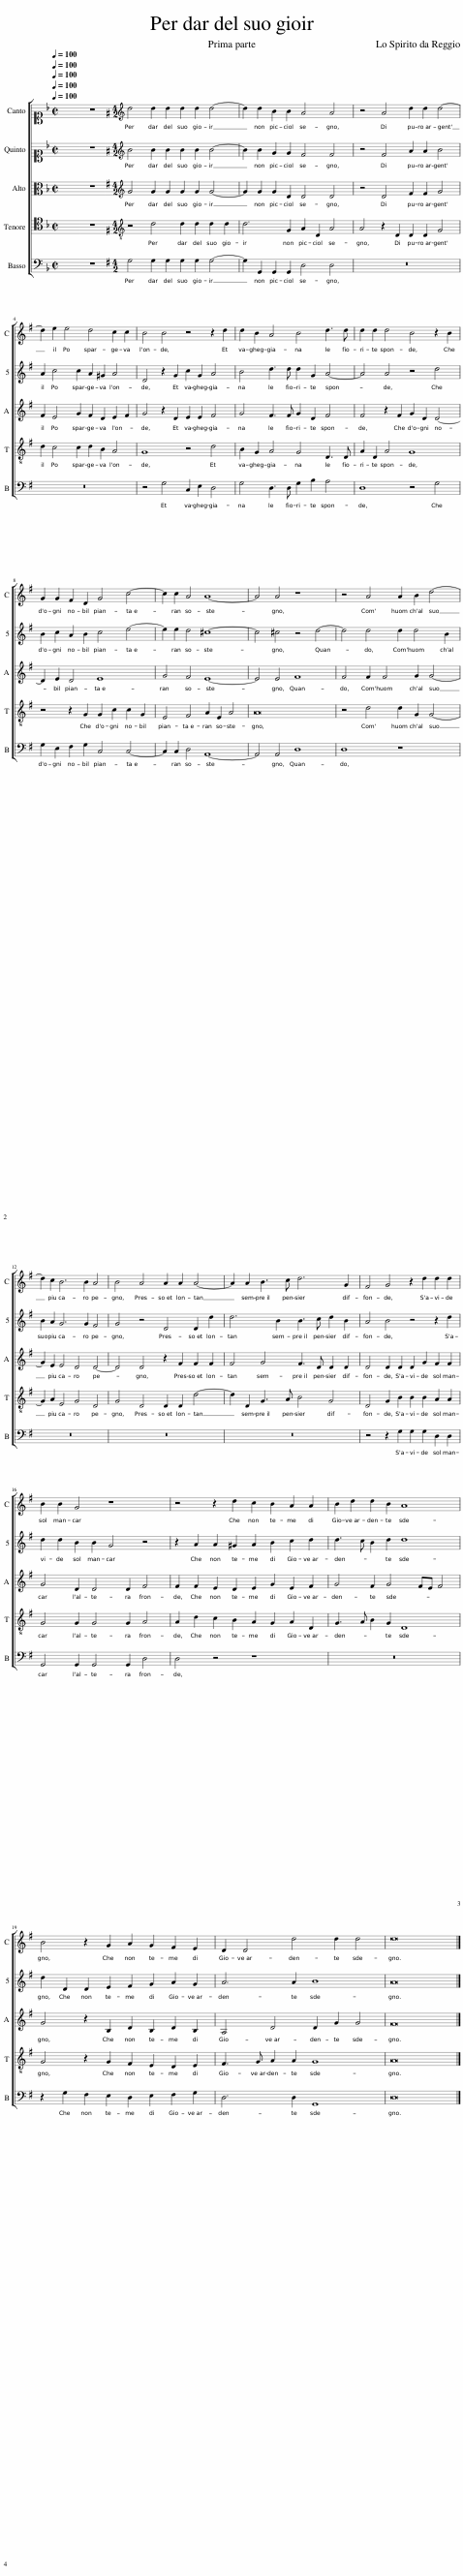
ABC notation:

X:1
%%score [ 1 2 3 4 5 ]
L:1/8
Q:1/4=100
M:2/2
I:linebreak $
K:F
V:1 alto1
V:2 alto1
V:3 alto
V:4 tenor
V:5 bass
V:1
 x8 | z8 |[K:G][M:4/2][K:treble] d4 d2 d2 d2 d2 d4- | d2 d2 B2 B2 A4 A4 | z4 A4 d2 d2 d4- |$ %5
 d2 e2 e4 d4 c2 c2 | B4 B4 z4 z2 d2 | d2 B2 A4 B4 d3 d | d2 d2 d4 B4 z2 B2 |$ G2 G2 F2 D2 G4 c4- | %10
 c2 c2 A4 A8- | A4 A4 z8 | z4 A4 A2 B2 d4- |$ d2 c2 B6 B2 A4 | B4 A4 A2 A2 A4- | %15
 A2 A2 B3 c d6 G2 | F4 G4 z2 d2 d2 d2 |$ B2 B2 G4 z8 | z4 z2 d2 c2 B2 A2 A2 | B2 d2 d2 B2 A8 |$ %20
 B4 z2 G2 A2 G2 F2 E2 | D2 D4 d4 d2 d4 | d16 |] %23
V:2
 x8 | z8 |[K:G][M:4/2][K:treble] B4 B2 B2 B2 B2 B4- | B2 B2 G2 G2 F4 F4 | z4 F4 A2 A2 B4 |$ %5
 A2 c4 c2 A2 ^G2 A4 | D4 z2 G2 c2 G2 A4 | B4 d3 d d2 G2 A4- | A4 A4 z4 d4 |$ B2 c2 A2 B2 c4 e4- | %10
 e2 e2 d4 ^c8- | c4 ^c4 z4 d4- | d4 d4 d2 d4 B2 |$ B2 A2 G6 G2 F4 | G4 z4 D4 D2 d2 | %15
 d6 B2 B3 c d2 B2 | A4 B4 z4 z2 d2 |$ d2 d2 B2 B2 G4 z4 | z2 A2 A2 ^G2 A2 B2 c2 d2 | d3 c B2 d2 d8 |$ %20
 d2 D2 D2 E2 F2 G2 A2 G2 | A6 A2 B8 | A16 |] %23
V:3
 x8 | z8 |[K:G][M:4/2][K:treble] G4 G2 G2 G2 G2 G4- | G2 G2 G2 D2 D4 D4 | z4 D4 F2 F2 G4 |$ %5
 F2 E4 G2 F2 D2 E2 F2 | G4 z2 D2 E2 E2 F4 | G4 F3 F G2 D2 F4 | F4 z2 F2 G2 D2 D4- |$ D2 E2 D4 E8 | %10
 G4 F4 E8- | E4 E4 F8 | F4 F2 F4 G2 G4- |$ G2 E2 E4 D4 D4- | D4 D4 z2 F2 F2 F2 | %15
 F4 G4 F3 D D2 D2 | D4 D2 D2 D2 G2 F2 F2 |$ G4 D2 D4 D2 F4 | F2 F2 E2 D2 E2 G2 E2 F2 | G4 F2 G4 FE F4 |$ %20
 G4 z2 B,2 D2 B,2 D2 B,2 | A,4 D4 D2 G2 G4 | F16 |] %23
V:4
 x8 | z8 |[K:G][M:4/2][K:treble-8] z4 d4 d2 d2 d2 d2 | d6 G2 A2 D2 A4 | A4 z2 D2 D2 D2 G4 |$ %5
 d2 c4 c2 d2 B2 A4 | G8 z4 d4 | B2 G2 A4 G4 D3 D | A2 D2 A4 G8 |$ z4 z2 G2 G2 c2 c2 G2 | %10
 E4 F4 A2 E2 A4 | A16 | z4 d4 d2 G2 G4- |$ G2 A2 E4 G4 D4 | G4 D4 D2 D2 d4- | %15
 d2 D2 G3 A B4 G4 | D4 G2 B2 B2 B2 A2 A2 |$ G4 G2 G4 G2 A4 | A2 d2 c2 B2 A2 G2 A2 D2 | G3 A B2 G2 D8 |$ %20
 G4 z2 G2 F2 E2 D2 E2 | F3 G A2 A2 G8 | A16 |] %23
V:5
 x8 | z8 |[K:G][M:4/2] G,4 G,2 G,2 G,2 G,2 G,4- | G,2 G,,2 G,,2 G,,2 D,4 D,4 | z16 |$ %5
 z16 | z4 G,4 C,2 E,2 D,4 | G,4 D,3 D, G,2 B,2 A,4 | D,8 z4 G,4 |$ G,2 E,2 F,2 G,2 C,4 C,4- | %10
 C,2 C,2 D,4 A,,8- | A,,4 A,,4 D,8 | D,8 z8 |$ z16 | z16 | %15
 z16 | z4 z2 G,2 G,2 G,2 D,2 D,2 |$ G,,4 G,,2 G,,4 G,,2 D,4 | D,4 z4 z8 | z16 |$ %20
 z2 G,2 F,2 E,2 D,2 E,2 F,2 G,2 | D,6 D,2 G,,8 | D,16 |] %23
